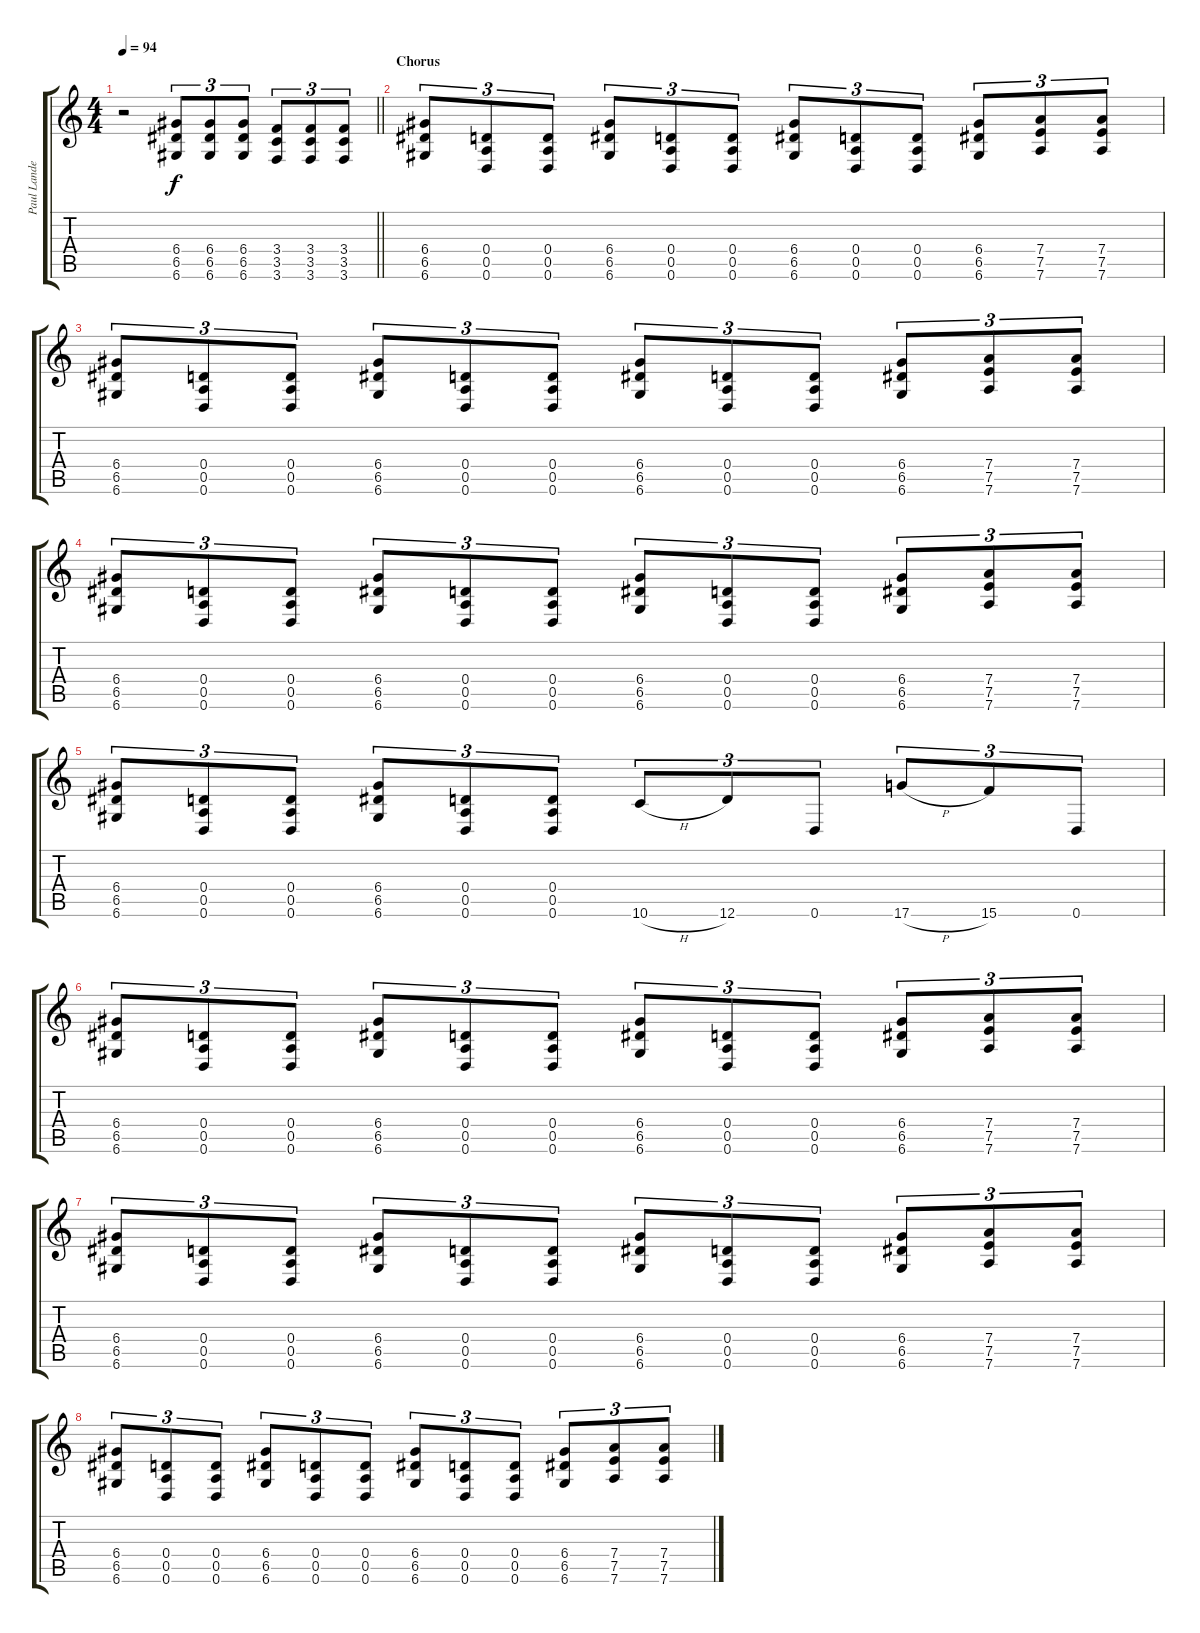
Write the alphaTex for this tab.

\track ("Paul Landers [Gtr. I]" "Paul Lande") {instrument distortionguitar}
\staff {score tabs}
\tuning (E4 B3 G3 D3 A2 D2) {hide}
\ts (4 4)
\tempo 94
\clef g2
\barLineRight lightlight
\ks c
r.2{dy f} (6.4 6.5 6.6).8{tu (3 2)} (6.4 6.5 6.6).8{tu (3 2)} (6.4 6.5 6.6).8{tu (3 2)} (3.4 3.5 3.6).8{tu (3 2)} (3.4 3.5 3.6).8{tu (3 2)} (3.4 3.5 3.6).8{tu (3 2)} |
\section ("" "Chorus")
(6.4 6.5 6.6).8{tu (3 2)} (0.4 0.5 0.6).8{tu (3 2)} (0.4 0.5 0.6).8{tu (3 2)} (6.4 6.5 6.6).8{tu (3 2)} (0.4 0.5 0.6).8{tu (3 2)} (0.4 0.5 0.6).8{tu (3 2)} (6.4 6.5 6.6).8{tu (3 2)} (0.4 0.5 0.6).8{tu (3 2)} (0.4 0.5 0.6).8{tu (3 2)} (6.4 6.5 6.6).8{tu (3 2)} (7.4 7.5 7.6).8{tu (3 2)} (7.4 7.5 7.6).8{tu (3 2)} |
(6.4 6.5 6.6).8{tu (3 2)} (0.4 0.5 0.6).8{tu (3 2)} (0.4 0.5 0.6).8{tu (3 2)} (6.4 6.5 6.6).8{tu (3 2)} (0.4 0.5 0.6).8{tu (3 2)} (0.4 0.5 0.6).8{tu (3 2)} (6.4 6.5 6.6).8{tu (3 2)} (0.4 0.5 0.6).8{tu (3 2)} (0.4 0.5 0.6).8{tu (3 2)} (6.4 6.5 6.6).8{tu (3 2)} (7.4 7.5 7.6).8{tu (3 2)} (7.4 7.5 7.6).8{tu (3 2)} |
(6.4 6.5 6.6).8{tu (3 2)} (0.4 0.5 0.6).8{tu (3 2)} (0.4 0.5 0.6).8{tu (3 2)} (6.4 6.5 6.6).8{tu (3 2)} (0.4 0.5 0.6).8{tu (3 2)} (0.4 0.5 0.6).8{tu (3 2)} (6.4 6.5 6.6).8{tu (3 2)} (0.4 0.5 0.6).8{tu (3 2)} (0.4 0.5 0.6).8{tu (3 2)} (6.4 6.5 6.6).8{tu (3 2)} (7.4 7.5 7.6).8{tu (3 2)} (7.4 7.5 7.6).8{tu (3 2)} |
(6.4 6.5 6.6).8{tu (3 2)} (0.4 0.5 0.6).8{tu (3 2)} (0.4 0.5 0.6).8{tu (3 2)} (6.4 6.5 6.6).8{tu (3 2)} (0.4 0.5 0.6).8{tu (3 2)} (0.4 0.5 0.6).8{tu (3 2)} 10.6{h}.8{tu (3 2)} 12.6.8{tu (3 2)} 0.6.8{tu (3 2)} 17.6{h}.8{tu (3 2)} 15.6.8{tu (3 2)} 0.6.8{tu (3 2)} |
(6.4 6.5 6.6).8{tu (3 2)} (0.4 0.5 0.6).8{tu (3 2)} (0.4 0.5 0.6).8{tu (3 2)} (6.4 6.5 6.6).8{tu (3 2)} (0.4 0.5 0.6).8{tu (3 2)} (0.4 0.5 0.6).8{tu (3 2)} (6.4 6.5 6.6).8{tu (3 2)} (0.4 0.5 0.6).8{tu (3 2)} (0.4 0.5 0.6).8{tu (3 2)} (6.4 6.5 6.6).8{tu (3 2)} (7.4 7.5 7.6).8{tu (3 2)} (7.4 7.5 7.6).8{tu (3 2)} |
(6.4 6.5 6.6).8{tu (3 2)} (0.4 0.5 0.6).8{tu (3 2)} (0.4 0.5 0.6).8{tu (3 2)} (6.4 6.5 6.6).8{tu (3 2)} (0.4 0.5 0.6).8{tu (3 2)} (0.4 0.5 0.6).8{tu (3 2)} (6.4 6.5 6.6).8{tu (3 2)} (0.4 0.5 0.6).8{tu (3 2)} (0.4 0.5 0.6).8{tu (3 2)} (6.4 6.5 6.6).8{tu (3 2)} (7.4 7.5 7.6).8{tu (3 2)} (7.4 7.5 7.6).8{tu (3 2)} |
(6.4 6.5 6.6).8{tu (3 2)} (0.4 0.5 0.6).8{tu (3 2)} (0.4 0.5 0.6).8{tu (3 2)} (6.4 6.5 6.6).8{tu (3 2)} (0.4 0.5 0.6).8{tu (3 2)} (0.4 0.5 0.6).8{tu (3 2)} (6.4 6.5 6.6).8{tu (3 2)} (0.4 0.5 0.6).8{tu (3 2)} (0.4 0.5 0.6).8{tu (3 2)} (6.4 6.5 6.6).8{tu (3 2)} (7.4 7.5 7.6).8{tu (3 2)} (7.4 7.5 7.6).8{tu (3 2)}
